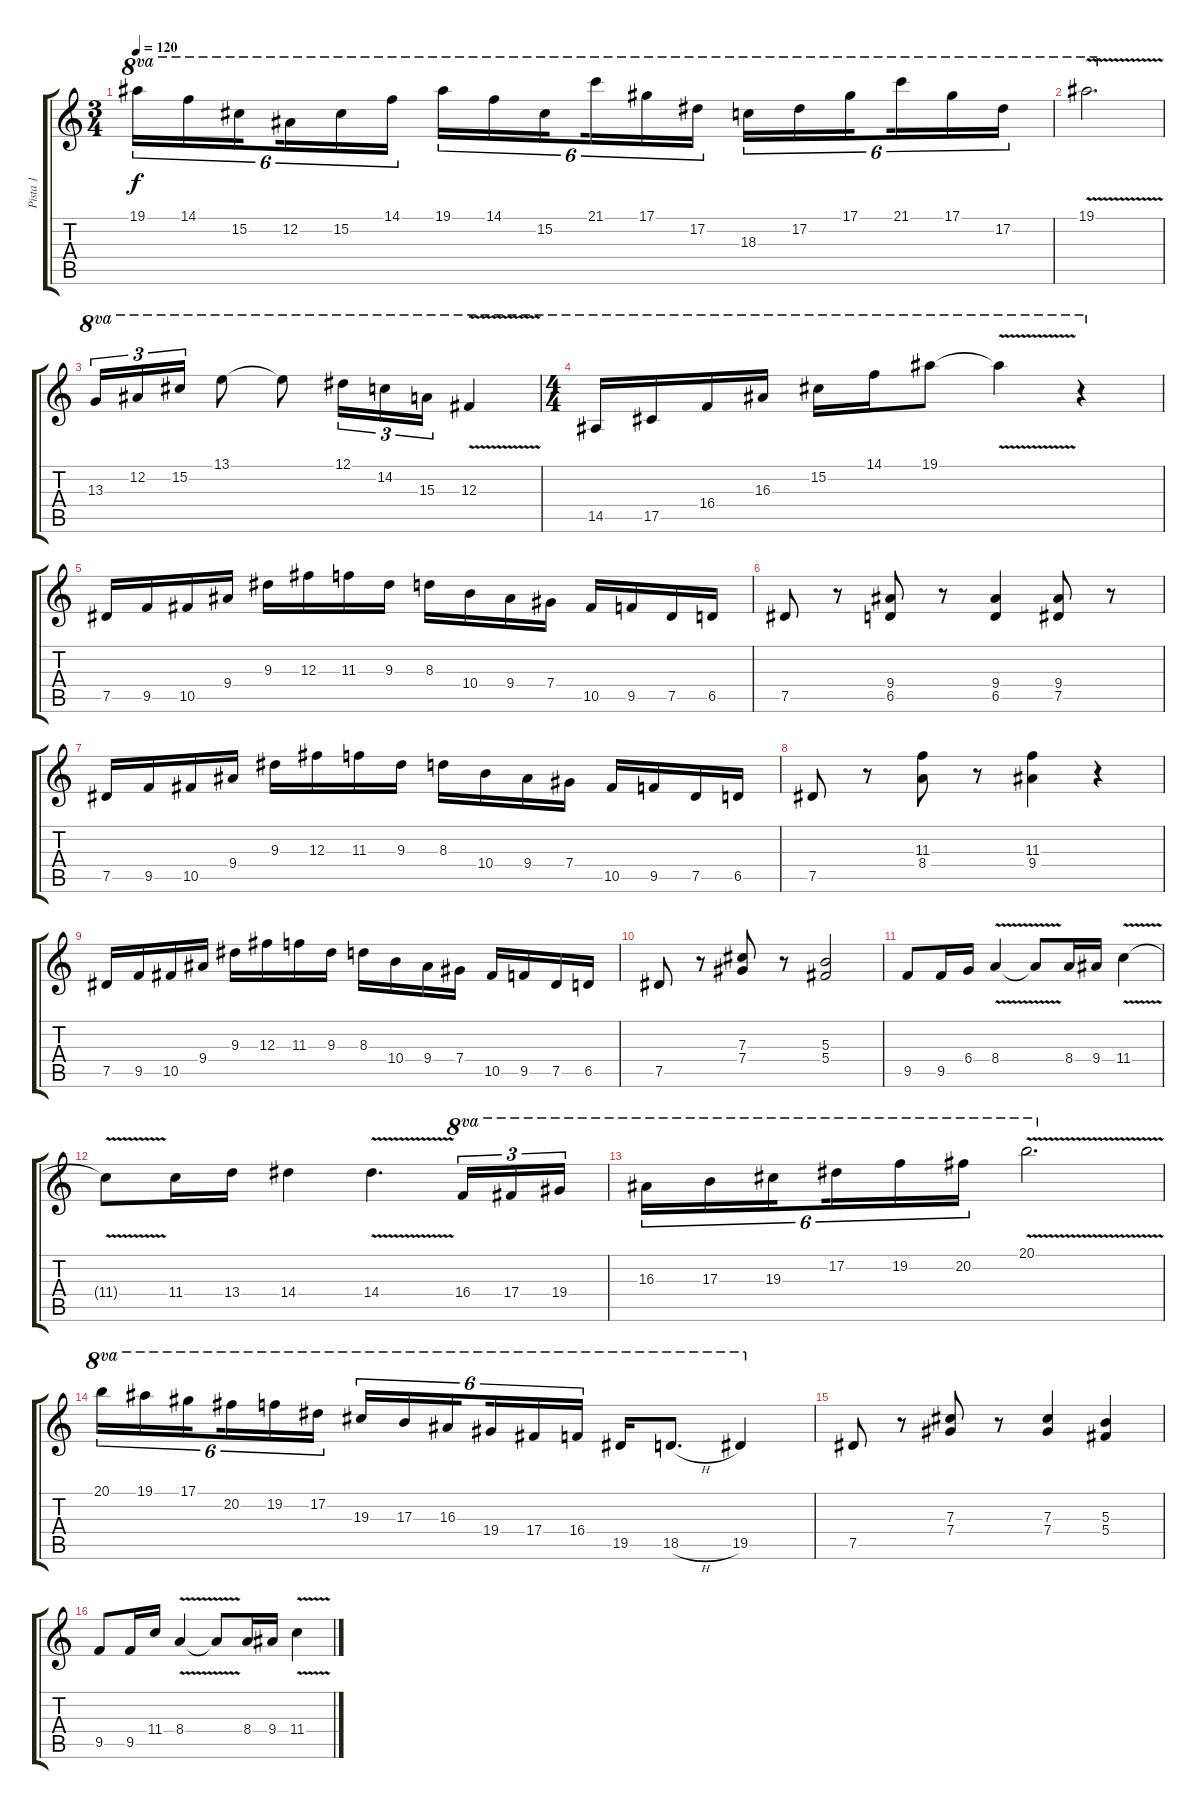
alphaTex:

\track ("Pista 1" "Pista 1") {instrument overdrivenguitar}
\staff {score tabs}
\tuning (Eb4 Bb3 Gb3 Db3 Ab2 Eb2) {hide}
\ts (3 4)
\tempo 120
\clef g2
\ks c
19.1.16{tu (6 4) ot 8va dy f} 14.1.16{tu (6 4) ot 8va} 15.2.16{tu (6 4) ot 8va beam splitsecondary} 12.2.16{tu (6 4) ot 8va} 15.2.16{tu (6 4) ot 8va} 14.1.16{tu (6 4) ot 8va} 19.1.16{tu (6 4) ot 8va} 14.1.16{tu (6 4) ot 8va} 15.2.16{tu (6 4) ot 8va beam splitsecondary} 21.1.16{tu (6 4) ot 8va} 17.1.16{tu (6 4) ot 8va} 17.2.16{tu (6 4) ot 8va} 18.3.16{tu (6 4) ot 8va} 17.2.16{tu (6 4) ot 8va} 17.1.16{tu (6 4) ot 8va beam splitsecondary} 21.1.16{tu (6 4) ot 8va} 17.1.16{tu (6 4) ot 8va} 17.2.16{tu (6 4) ot 8va} |
19.1{v}.2{d ot 8va} |
13.3.16{tu (3 2) ot 8va} 12.2.16{tu (3 2) ot 8va} 15.2.16{tu (3 2) ot 8va} 13.1.8{ot 8va} 13.1{t}.8{ot 8va} 12.1.16{tu (3 2) ot 8va} 14.2.16{tu (3 2) ot 8va} 15.3.16{tu (3 2) ot 8va} 12.3{v}.4{ot 8va} |
\ts (4 4)
14.5.16{ot 8va} 17.5.16{ot 8va} 16.4.16{ot 8va} 16.3.16{ot 8va} 15.2.16{ot 8va} 14.1.16{ot 8va} 19.1.8{ot 8va} 19.1{v t}.4{ot 8va} r.4{ot 8va} |
7.5.16 9.5.16 10.5.16 9.4.16 9.3.16 12.3.16 11.3.16 9.3.16 8.3.16 10.4.16 9.4.16 7.4.16 10.5.16 9.5.16 7.5.16 6.5.16 |
7.5.8 r.8 (9.4 6.5).8 r.8 (9.4 6.5).4 (9.4 7.5).8 r.8 |
7.5.16 9.5.16 10.5.16 9.4.16 9.3.16 12.3.16 11.3.16 9.3.16 8.3.16 10.4.16 9.4.16 7.4.16 10.5.16 9.5.16 7.5.16 6.5.16 |
7.5.8 r.8 (11.3 8.4).8 r.8 (11.3 9.4).4 r.4 |
7.5.16 9.5.16 10.5.16 9.4.16 9.3.16 12.3.16 11.3.16 9.3.16 8.3.16 10.4.16 9.4.16 7.4.16 10.5.16 9.5.16 7.5.16 6.5.16 |
7.5.8 r.8 (7.3 7.4).8 r.8 (5.3 5.4).2 |
9.5.8 9.5.16 6.4.16 8.4{v}.4 8.4{t}.8 8.4.16 9.4.16 11.4{v}.4 |
11.4{t}.8 11.4.16 13.4.16 14.4.4 14.4{v}.4{d} 16.4.16{tu (3 2) ot 8va} 17.4.16{tu (3 2) ot 8va} 19.4.16{tu (3 2) ot 8va} |
16.3.16{tu (6 4) ot 8va} 17.3.16{tu (6 4) ot 8va} 19.3.16{tu (6 4) ot 8va beam splitsecondary} 17.2.16{tu (6 4) ot 8va} 19.2.16{tu (6 4) ot 8va} 20.2.16{tu (6 4) ot 8va} 20.1{v}.2{d ot 8va} |
20.1.16{tu (6 4) ot 8va} 19.1.16{tu (6 4) ot 8va} 17.1.16{tu (6 4) ot 8va beam splitsecondary} 20.2.16{tu (6 4) ot 8va} 19.2.16{tu (6 4) ot 8va} 17.2.16{tu (6 4) ot 8va} 19.3.16{tu (6 4) ot 8va} 17.3.16{tu (6 4) ot 8va} 16.3.16{tu (6 4) ot 8va beam splitsecondary} 19.4.16{tu (6 4) ot 8va} 17.4.16{tu (6 4) ot 8va} 16.4.16{tu (6 4) ot 8va} 19.5.16{ot 8va} 18.5{h}.8{d ot 8va} 19.5.4{ot 8va} |
7.5.8 r.8 (7.3 7.4).8 r.8 (7.3 7.4).4 (5.3 5.4).4 |
9.5.8 9.5.16 11.4.16 8.4{v}.4 8.4{t}.8 8.4.16 9.4.16 11.4{v}.4
